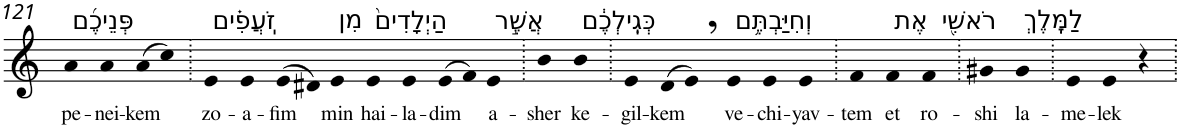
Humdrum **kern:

**kern	**text
*part1	*part1
*staff1	*staff1
*I"Piano	*
*I'Pno	*
!!LO:PB:g=z
*clefG2	*
*k[]	*
=121	=121
!LO:TX:a:t=פְּנֵיכֶ֜ם	!
!	!LO:LY:b
4a	pe-
!	!LO:LY:b
4a	-nei-
!	!LO:LY:b
(>8a	-kem
8cc)	.
=122.	=122.
!LO:TX:a:t=זֹֽעֲפִ֗ים	!
!	!LO:LY:b
4e	zo-
!	!LO:LY:b
4e	-a-
!	!LO:LY:b
(>8e	-fim
8d#X)	.
!LO:TX:a:t=מִן	!
!	!LO:LY:b
4e	min
!LO:TX:a:t=הַיְלָדִים֙	!
!	!LO:LY:b
4e	hai-
!	!LO:LY:b
4e	-la-
!	!LO:LY:b
(>8e	-dim
8f)	.
!LO:TX:a:t=אֲשֶׁ֣ר	!
!	!LO:LY:b
4e	a-
=123.	=123.
!	!LO:LY:b
4b	-sher
!LO:TX:a:t=כְּגִֽילְכֶ֔ם	!
!	!LO:LY:b
4b	ke-
=124.	=124.
!	!LO:LY:b
4e	-gil-
!	!LO:LY:b
(>8d	-kem
8e,)	.
!LO:TX:a:t=וְחִיַּבְתֶּ֥ם	!
!	!LO:LY:b
4e	ve-
!	!LO:LY:b
4e	-chi-
!	!LO:LY:b
4e	-yav-
=125.	=125.
!	!LO:LY:b
4f	-tem
!LO:TX:a:t=אֶת	!
!	!LO:LY:b
4f	et
!LO:TX:a:t=רֹאשִׁ֖י	!
!	!LO:LY:b
4f	ro-
=126.	=126.
!	!LO:LY:b
4g#X	-shi
!LO:TX:a:t=לַמֶּֽלֶךְ	!
!	!LO:LY:b
4g#	la-
=127.	=127.
!	!LO:LY:b
4e	-me-
!	!LO:LY:b
4e	-lek
4r	.
=.	=.
*-	*-
